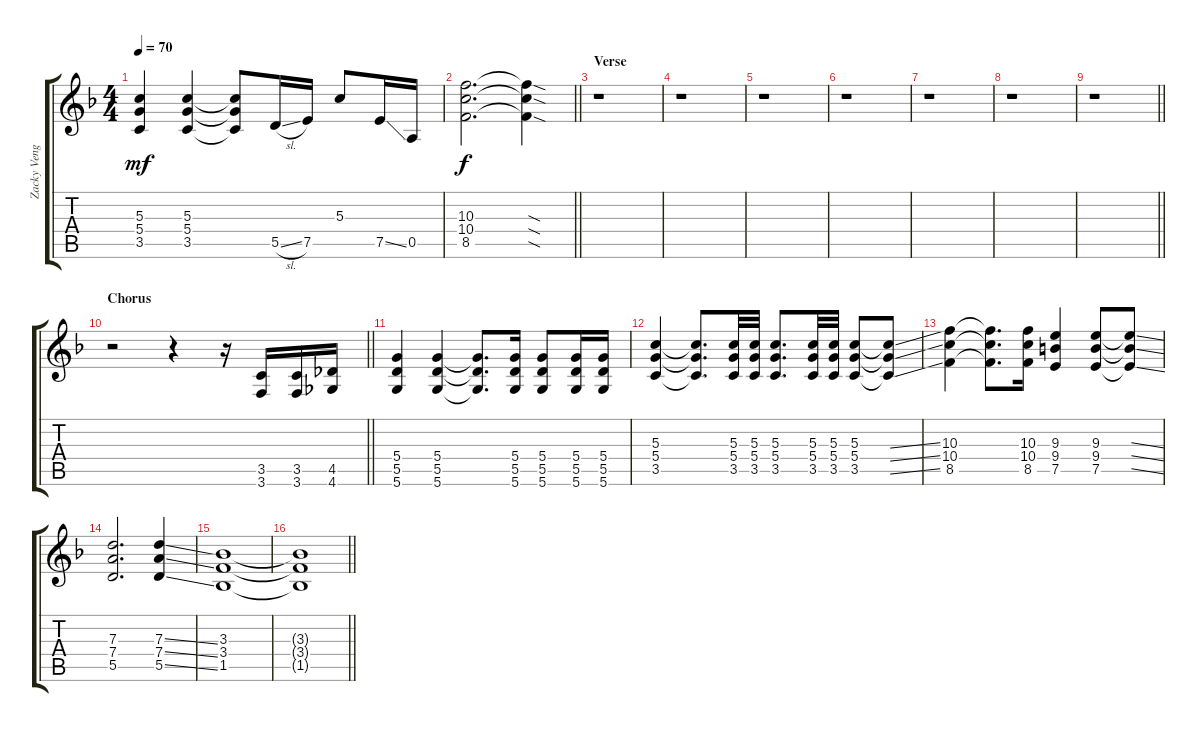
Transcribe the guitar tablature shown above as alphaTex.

\track ("Zacky Vengeance" "Zacky Veng") {instrument distortionguitar}
\staff {score tabs}
\tuning (E4 B3 G3 D3 A2 D2) {hide}
\ts (4 4)
\tempo 70
\clef g2
\ks f
(5.3 5.4 3.5).4{dy mf} (5.3 5.4 3.5).4 (5.3{t} 5.4{t} 3.5{t}).8 5.5{sl}.16 7.5.16 5.3.8 7.5{ss}.16 0.5.16 |
\barLineRight lightlight
(10.3 10.4 8.5).2{d dy f} (10.3{sod t} 10.4{sod t} 8.5{sod t}).4 |
\section ("" "Verse")
r.1 |
r.1 |
r.1 |
r.1 |
r.1 |
r.1 |
\barLineRight lightlight
r.1 |
\section ("" "Chorus")
\barLineRight lightlight
r.2 r.4 r.16 (3.5 3.6).16 (3.5 3.6).16 (4.5 4.6).16 |
(5.4 5.5 5.6).4 (5.4 5.5 5.6).4 (5.4{t} 5.5{t} 5.6{t}).8{d} (5.4 5.5 5.6).16 (5.4 5.5 5.6).8 (5.4 5.5 5.6).16 (5.4 5.5 5.6).16 |
(5.3 5.4 3.5).4 (5.3{t} 5.4{t} 3.5{t}).8{d} (5.3 5.4 3.5).32 (5.3 5.4 3.5).32 (5.3 5.4 3.5).8{d} (5.3 5.4 3.5).32 (5.3 5.4 3.5).32 (5.3 5.4 3.5).8 (5.3{ss t} 5.4{ss t} 3.5{ss t}).8 |
(10.3 10.4 8.5).4 (10.3{t} 10.4{t} 8.5{t}).8{d} (10.3 10.4 8.5).16 (9.3 9.4 7.5).4 (9.3 9.4 7.5).8 (9.3{ss t} 9.4{ss t} 7.5{ss t}).8 |
(7.3 7.4 5.5).2{d} (7.3{ss} 7.4{ss} 5.5{ss}).4 |
(3.3 3.4 1.5).1 |
\barLineRight lightlight
(3.3{t} 3.4{t} 1.5{t}).1
